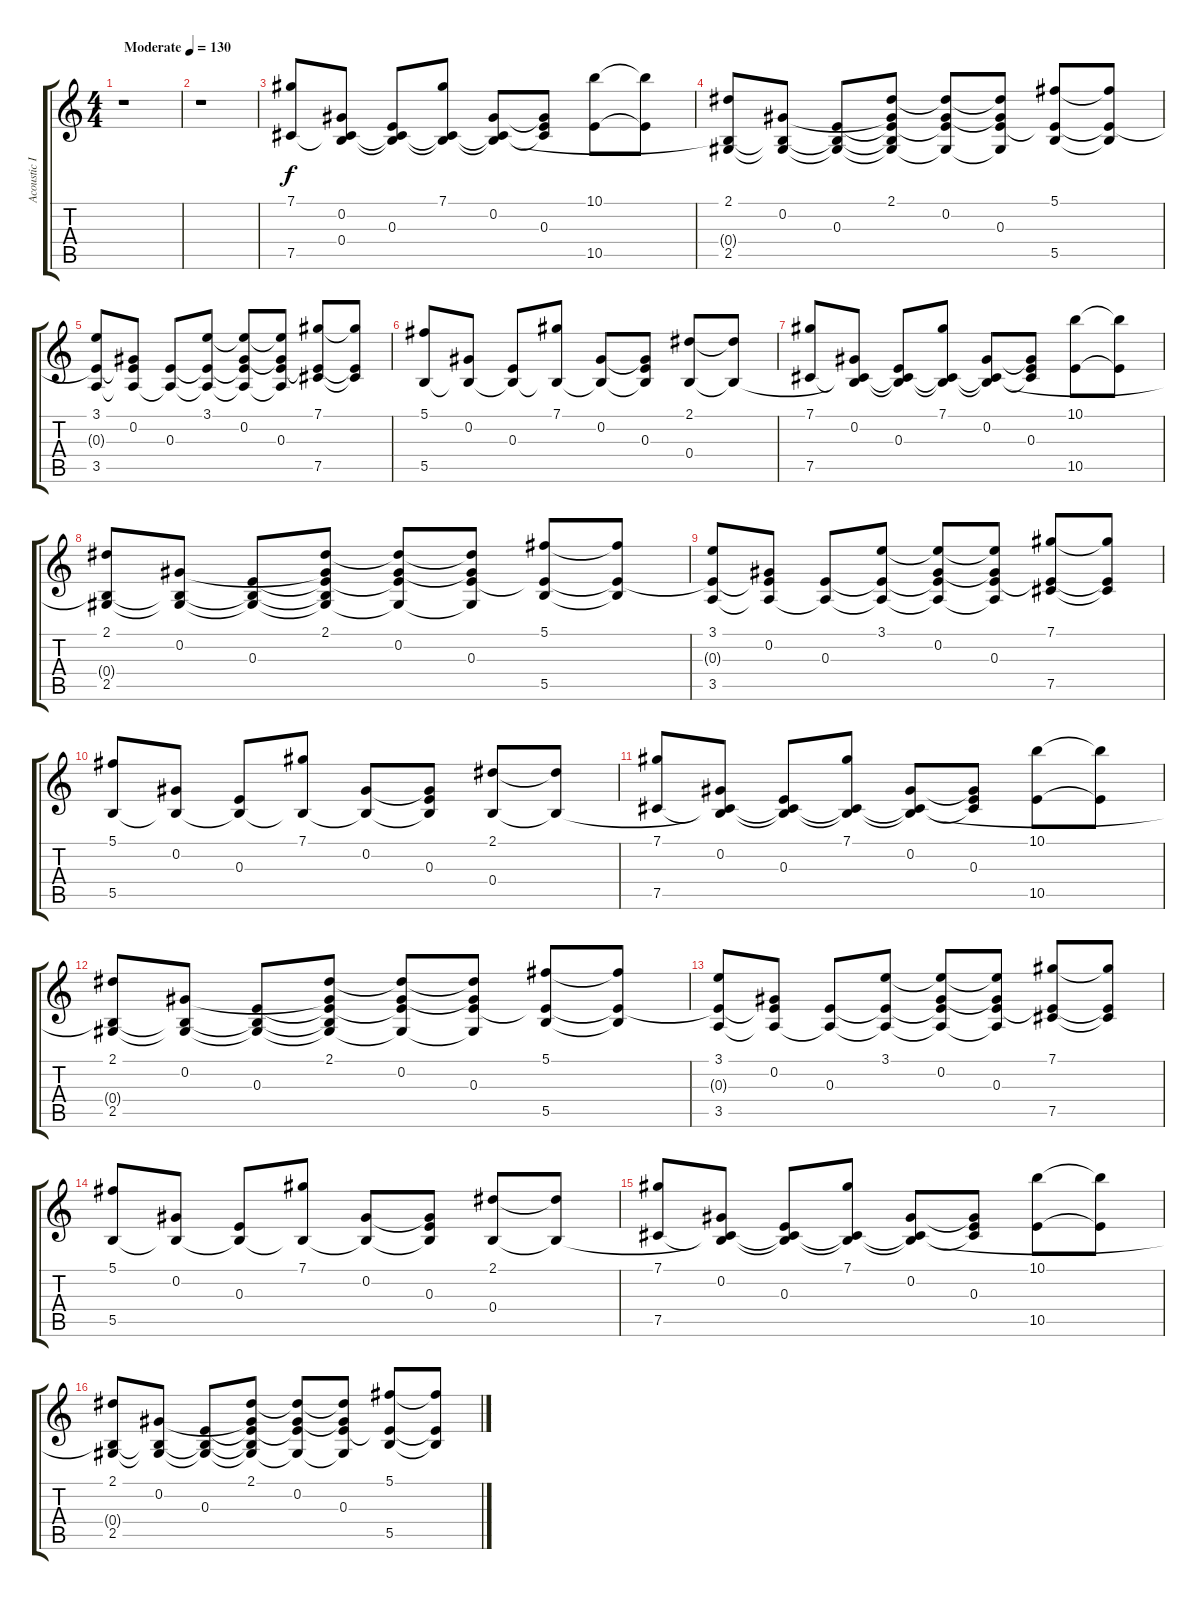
\track ("Acoustic Intro" "Acoustic I") {instrument acousticguitarsteel}
\staff {score tabs}
\tuning (Db4 Ab3 E3 B2 Gb2 B1) {hide}
\ts (4 4)
\tempo (130 "Moderate")
\clef g2
\ks c
r.1{dy f instrument acousticguitarsteel} |
r.1 |
(7.1 7.5).8 (0.2 0.4 7.5{t}).8 (0.3 0.4{t} 7.5{t}).8 (7.1 0.4{t} 7.5{t}).8 (0.2 0.4{t} 7.5{t}).8 (0.2{t} 0.3 7.5{t}).8 (10.1 10.5).8 (10.1{t} 10.5{t}).8 |
(2.1 0.4{t} 2.5).8 (0.2 0.4{t} 2.5{t}).8 (0.3 0.4{t} 2.5{t}).8 (2.1 0.2{t} 0.3{t} 0.4{t} 2.5{t}).8 (2.1{t} 0.2 0.3{t} 2.5{t}).8 (2.1{t} 0.2{t} 0.3 2.5{t}).8 (5.1 0.3{t} 5.5).8 (5.1{t} 0.3{t} 5.5{t}).8 |
(3.1 0.3{t} 3.5).8 (0.2 0.3{t} 3.5{t}).8 (0.3 3.5{t}).8 (3.1 0.3{t} 3.5{t}).8 (3.1{t} 0.2 0.3{t} 3.5{t}).8 (3.1{t} 0.2{t} 0.3 3.5{t}).8 (7.1 0.3{t} 7.5).8 (7.1{t} 0.3{t} 7.5{t}).8 |
(5.1 5.5).8 (0.2 5.5{t}).8 (0.3 5.5{t}).8 (7.1 5.5{t}).8 (0.2 5.5{t}).8 (0.2{t} 0.3 5.5{t}).8 (2.1 0.4).8 (2.1{t} 0.4{t}).8 |
(7.1 7.5).8 (0.2 0.4{t} 7.5{t}).8 (0.3 0.4{t} 7.5{t}).8 (7.1 0.4{t} 7.5{t}).8 (0.2 0.4{t} 7.5{t}).8 (0.2{t} 0.3 7.5{t}).8 (10.1 10.5).8 (10.1{t} 10.5{t}).8 |
(2.1 0.4{t} 2.5).8 (0.2 0.4{t} 2.5{t}).8 (0.3 0.4{t} 2.5{t}).8 (2.1 0.2{t} 0.3{t} 0.4{t} 2.5{t}).8 (2.1{t} 0.2 0.3{t} 2.5{t}).8 (2.1{t} 0.2{t} 0.3 2.5{t}).8 (5.1 0.3{t} 5.5).8 (5.1{t} 0.3{t} 5.5{t}).8 |
(3.1 0.3{t} 3.5).8 (0.2 0.3{t} 3.5{t}).8 (0.3 3.5{t}).8 (3.1 0.3{t} 3.5{t}).8 (3.1{t} 0.2 0.3{t} 3.5{t}).8 (3.1{t} 0.2{t} 0.3 3.5{t}).8 (7.1 0.3{t} 7.5).8 (7.1{t} 0.3{t} 7.5{t}).8 |
(5.1 5.5).8 (0.2 5.5{t}).8 (0.3 5.5{t}).8 (7.1 5.5{t}).8 (0.2 5.5{t}).8 (0.2{t} 0.3 5.5{t}).8 (2.1 0.4).8 (2.1{t} 0.4{t}).8 |
(7.1 7.5).8 (0.2 0.4{t} 7.5{t}).8 (0.3 0.4{t} 7.5{t}).8 (7.1 0.4{t} 7.5{t}).8 (0.2 0.4{t} 7.5{t}).8 (0.2{t} 0.3 7.5{t}).8 (10.1 10.5).8 (10.1{t} 10.5{t}).8 |
(2.1 0.4{t} 2.5).8 (0.2 0.4{t} 2.5{t}).8 (0.3 0.4{t} 2.5{t}).8 (2.1 0.2{t} 0.3{t} 0.4{t} 2.5{t}).8 (2.1{t} 0.2 0.3{t} 2.5{t}).8 (2.1{t} 0.2{t} 0.3 2.5{t}).8 (5.1 0.3{t} 5.5).8 (5.1{t} 0.3{t} 5.5{t}).8 |
(3.1 0.3{t} 3.5).8 (0.2 0.3{t} 3.5{t}).8 (0.3 3.5{t}).8 (3.1 0.3{t} 3.5{t}).8 (3.1{t} 0.2 0.3{t} 3.5{t}).8 (3.1{t} 0.2{t} 0.3 3.5{t}).8 (7.1 0.3{t} 7.5).8 (7.1{t} 0.3{t} 7.5{t}).8 |
(5.1 5.5).8 (0.2 5.5{t}).8 (0.3 5.5{t}).8 (7.1 5.5{t}).8 (0.2 5.5{t}).8 (0.2{t} 0.3 5.5{t}).8 (2.1 0.4).8 (2.1{t} 0.4{t}).8 |
(7.1 7.5).8 (0.2 0.4{t} 7.5{t}).8 (0.3 0.4{t} 7.5{t}).8 (7.1 0.4{t} 7.5{t}).8 (0.2 0.4{t} 7.5{t}).8 (0.2{t} 0.3 7.5{t}).8 (10.1 10.5).8 (10.1{t} 10.5{t}).8 |
(2.1 0.4{t} 2.5).8 (0.2 0.4{t} 2.5{t}).8 (0.3 0.4{t} 2.5{t}).8 (2.1 0.2{t} 0.3{t} 0.4{t} 2.5{t}).8 (2.1{t} 0.2 0.3{t} 2.5{t}).8 (2.1{t} 0.2{t} 0.3 2.5{t}).8 (5.1 0.3{t} 5.5).8 (5.1{t} 0.3{t} 5.5{t}).8
